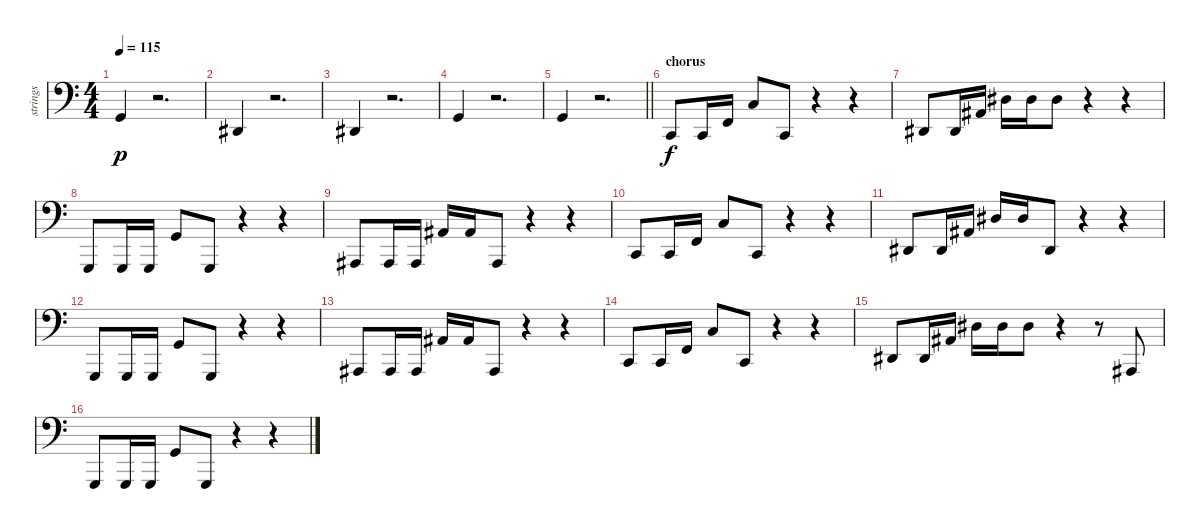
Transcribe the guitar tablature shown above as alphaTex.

\track ("strings" "strings") {instrument stringensemble1}
\staff {score}
\tuning (G2 D2 A1 E1) {hide}
\ts (4 4)
\tempo 115
\clef f4
\ks c
0.1.4{dy p} r.2{d} |
1.2.4 r.2{d} |
1.2.4 r.2{d} |
0.1.4 r.2{d} |
\barLineRight lightlight
0.1.4 r.2{d} |
\section ("" "chorus")
3.3.8{dy f instrument electricbassfinger} 3.3.16 3.2.16 5.1.8 3.3.8 r.4 r.4 |
6.3.8 6.3.16 3.1.16 8.1.16 8.1.16 8.1.8 r.4 r.4 |
3.4.8 3.4.16 3.4.16 5.2.8 3.4.8 r.4 r.4 |
6.4.8 6.4.16 1.3.16 8.2.16 8.2.16 6.4.8 r.4 r.4 |
3.3.8 3.3.16 3.2.16 5.1.8 3.3.8 r.4 r.4 |
6.3.8 6.3.16 3.1.16 8.1.16 8.1.16 6.3.8 r.4 r.4 |
3.4.8 3.4.16 3.4.16 5.2.8 3.4.8 r.4 r.4 |
6.4.8 6.4.16 6.4.16 8.2.16 8.2.16 6.4.8 r.4 r.4 |
3.3.8 3.3.16 3.2.16 5.1.8 3.3.8 r.4 r.4 |
6.3.8 6.3.16 3.1.16 8.1.16 8.1.16 8.1.8 r.4 r.8 6.4.8 |
3.4.8 3.4.16 3.4.16 5.2.8 3.4.8 r.4 r.4
